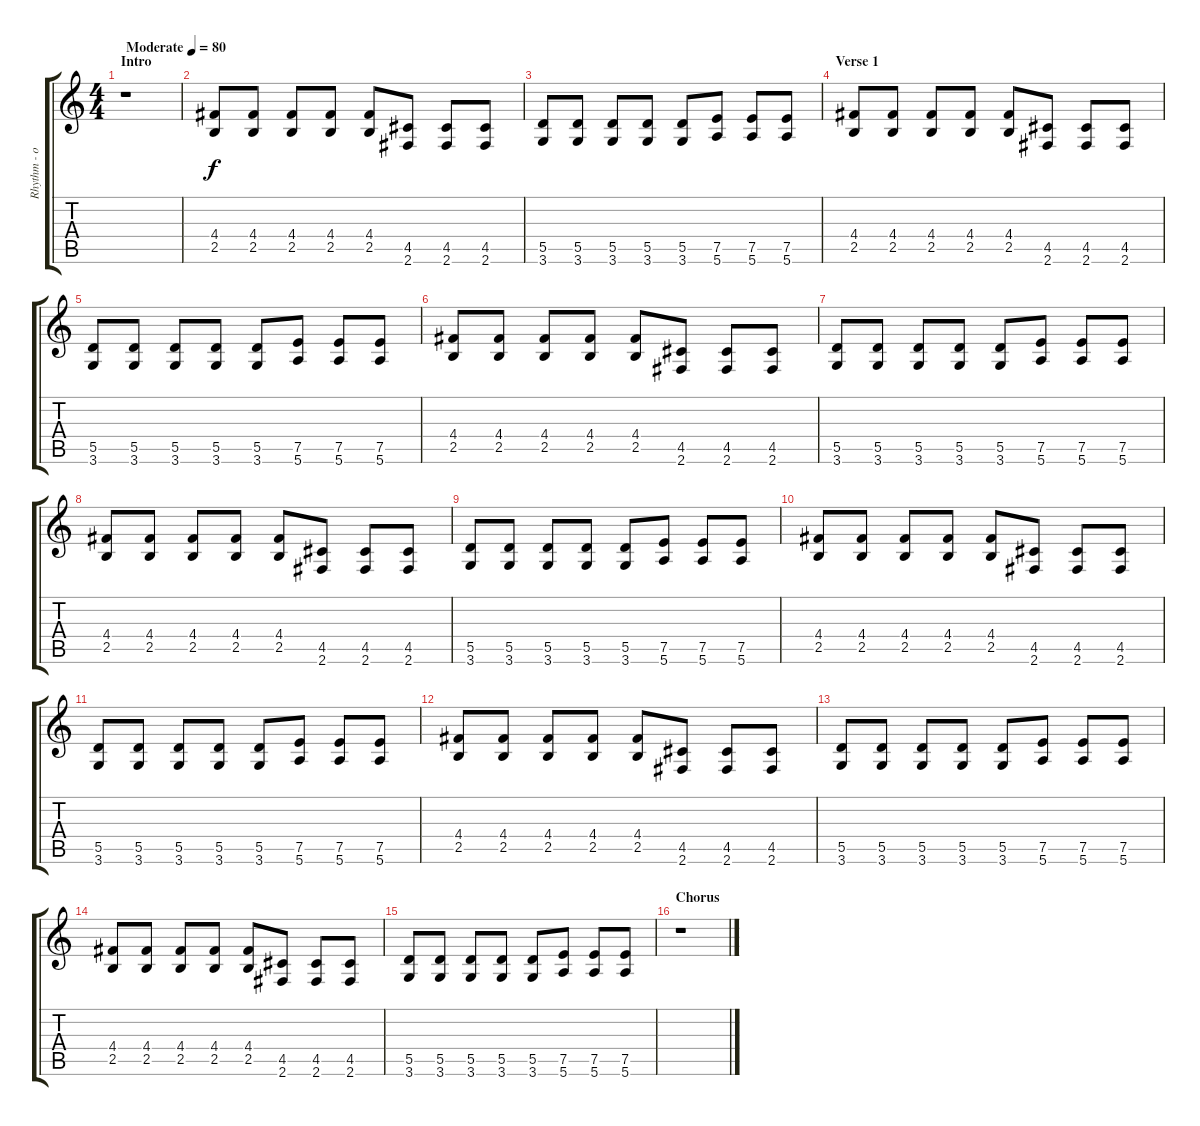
\track ("Rhythm - overdrive" "Rhythm - o") {instrument overdrivenguitar}
\staff {score tabs}
\tuning (E4 B3 G3 D3 A2 E2) {hide}
\ts (4 4)
\section ("" "Intro")
\tempo (80 "Moderate")
\clef g2
\ks c
r.1{dy f instrument overdrivenguitar} |
(4.4 2.5).8 (4.4 2.5).8 (4.4 2.5).8 (4.4 2.5).8 (4.4 2.5).8 (4.5 2.6).8 (4.5 2.6).8 (4.5 2.6).8 |
(5.5 3.6).8 (5.5 3.6).8 (5.5 3.6).8 (5.5 3.6).8 (5.5 3.6).8 (7.5 5.6).8 (7.5 5.6).8 (7.5 5.6).8 |
\section ("" "Verse 1")
(4.4 2.5).8 (4.4 2.5).8 (4.4 2.5).8 (4.4 2.5).8 (4.4 2.5).8 (4.5 2.6).8 (4.5 2.6).8 (4.5 2.6).8 |
(5.5 3.6).8 (5.5 3.6).8 (5.5 3.6).8 (5.5 3.6).8 (5.5 3.6).8 (7.5 5.6).8 (7.5 5.6).8 (7.5 5.6).8 |
(4.4 2.5).8 (4.4 2.5).8 (4.4 2.5).8 (4.4 2.5).8 (4.4 2.5).8 (4.5 2.6).8 (4.5 2.6).8 (4.5 2.6).8 |
(5.5 3.6).8 (5.5 3.6).8 (5.5 3.6).8 (5.5 3.6).8 (5.5 3.6).8 (7.5 5.6).8 (7.5 5.6).8 (7.5 5.6).8 |
(4.4 2.5).8 (4.4 2.5).8 (4.4 2.5).8 (4.4 2.5).8 (4.4 2.5).8 (4.5 2.6).8 (4.5 2.6).8 (4.5 2.6).8 |
(5.5 3.6).8 (5.5 3.6).8 (5.5 3.6).8 (5.5 3.6).8 (5.5 3.6).8 (7.5 5.6).8 (7.5 5.6).8 (7.5 5.6).8 |
(4.4 2.5).8 (4.4 2.5).8 (4.4 2.5).8 (4.4 2.5).8 (4.4 2.5).8 (4.5 2.6).8 (4.5 2.6).8 (4.5 2.6).8 |
(5.5 3.6).8 (5.5 3.6).8 (5.5 3.6).8 (5.5 3.6).8 (5.5 3.6).8 (7.5 5.6).8 (7.5 5.6).8 (7.5 5.6).8 |
(4.4 2.5).8 (4.4 2.5).8 (4.4 2.5).8 (4.4 2.5).8 (4.4 2.5).8 (4.5 2.6).8 (4.5 2.6).8 (4.5 2.6).8 |
(5.5 3.6).8 (5.5 3.6).8 (5.5 3.6).8 (5.5 3.6).8 (5.5 3.6).8 (7.5 5.6).8 (7.5 5.6).8 (7.5 5.6).8 |
(4.4 2.5).8 (4.4 2.5).8 (4.4 2.5).8 (4.4 2.5).8 (4.4 2.5).8 (4.5 2.6).8 (4.5 2.6).8 (4.5 2.6).8 |
(5.5 3.6).8 (5.5 3.6).8 (5.5 3.6).8 (5.5 3.6).8 (5.5 3.6).8 (7.5 5.6).8 (7.5 5.6).8 (7.5 5.6).8 |
\section ("" "Chorus")
r.1
